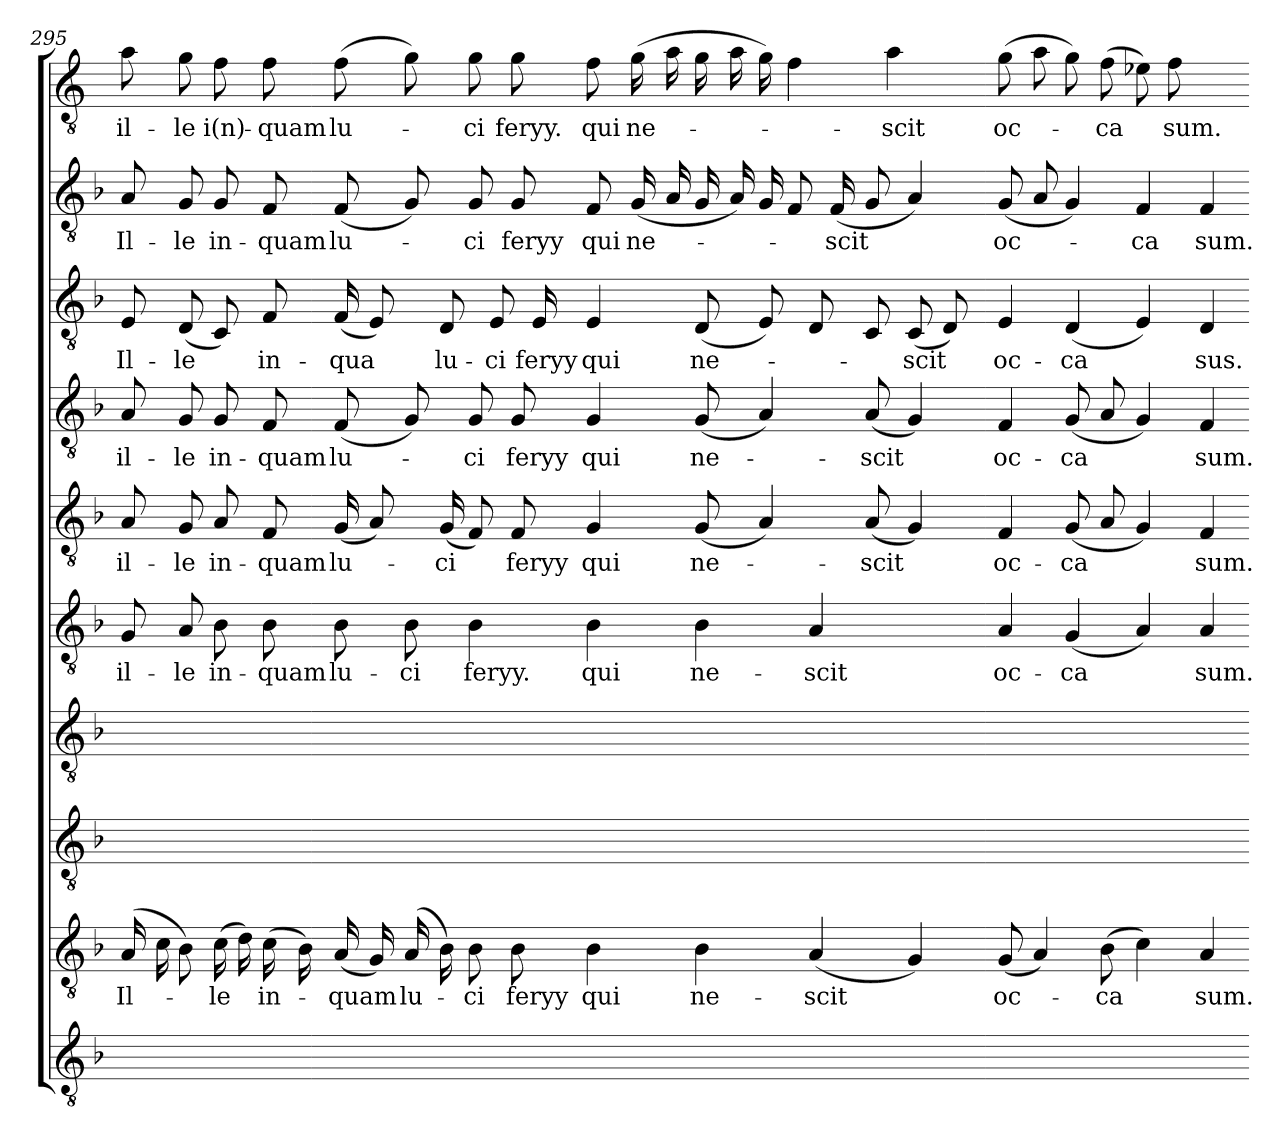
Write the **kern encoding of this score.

**kern	**kern	**text	**kern	**kern	**kern	**text	**kern	**text	**kern	**text	**kern	**text	**kern	**text	**kern	**text
*part10	*part9	*part9	*part8	*part7	*part6	*part6	*part5	*part5	*part4	*part4	*part3	*part3	*part2	*part2	*part1	*part1
*staff10	*staff9	*staff9	*staff8	*staff7	*staff6	*staff6	*staff5	*staff5	*staff4	*staff4	*staff3	*staff3	*staff2	*staff2	*staff1	*staff1
*clefGv2	*clefGv2	*	*clefGv2	*clefGv2	*clefGv2	*	*clefGv2	*	*clefGv2	*	*clefGv2	*	*clefGv2	*	*clefGv2	*
*k[b-]	*k[b-]	*	*k[b-]	*k[b-]	*k[b-]	*	*k[b-]	*	*k[b-]	*	*k[b-]	*	*k[b-]	*	*k[]	*
=295	=295	=295	=295	=295	=295	=295	=295	=295	=295	=295	=295	=295	=295	=295	=295	=295
1ryy	(16A	Il-	1ryy	1ryy	8G	il-	8A	il-	8A	il-	8E	Il-	8A	Il-	8a	il-
.	16c	.	.	.	.	.	.	.	.	.	.	.	.	.	.	.
.	8B-)	.	.	.	8A	-le	8G	-le	8G	-le	(8D	-le	8G	-le	8g	-le
.	(16c	-le	.	.	8B-	in-	8A	in-	8G	in-	8C)	.	8G	in-	8f	i(n)-
.	16d)	.	.	.	.	.	.	.	.	.	.	.	.	.	.	.
.	(16c	in-	.	.	8B-	-quam	8F	-quam	8F	-quam	8F	in-	8F	-quam	8f	-quam
.	16B-)	.	.	.	.	.	.	.	.	.	.	.	.	.	.	.
.	(16A	-quam	.	.	8B-	lu-	(16G	lu-	(8F	lu-	(16F	-qua	(8F	lu-	(8f	lu-
.	16G)	.	.	.	.	.	8A)	.	.	.	8E)	.	.	.	.	.
.	(16A	lu-	.	.	8B-	ci	.	.	8G)	.	.	.	8G)	.	8g)	.
.	16B-)	.	.	.	.	.	(16G	ci	.	.	8D	lu-	.	.	.	.
.	8B-	ci	.	.	4B-	-feryy.	8F)	.	8G	ci	.	.	8G	ci	8g	ci
.	.	.	.	.	.	.	.	.	.	.	8E	ci	.	.	.	.
.	8B-	-feryy	.	.	.	.	8F	-feryy	8G	-feryy	.	.	8G	-feryy	8g	-feryy.
.	.	.	.	.	.	.	.	.	.	.	16E	-feryy	.	.	.	.
=296-	=296-	=296-	=296-	=296-	=296-	=296-	=296-	=296-	=296-	=296-	=296-	=296-	=296-	=296-	=296-	=296-
1ryy	4B-	qui	1ryy	1ryy	4B-	qui	4G	qui	4G	qui	4E	qui	8F	qui	8f	qui
.	.	.	.	.	.	.	.	.	.	.	.	.	(16G	ne-	(16g	ne-
.	.	.	.	.	.	.	.	.	.	.	.	.	16A	.	16a	.
.	4B-	ne-	.	.	4B-	ne-	(8G	ne-	(8G	ne-	(8D	ne-	16G	.	16g	.
.	.	.	.	.	.	.	.	.	.	.	.	.	16A)	.	16a	.
.	.	.	.	.	.	.	4A)	.	4A)	.	8E)	.	16G	.	16g)	.
.	.	.	.	.	.	.	.	.	.	.	.	.	8F	.	4f	.
.	(4A	-scit	.	.	4A	-scit	.	.	.	.	8D	.	.	.	.	.
.	.	.	.	.	.	.	.	.	.	.	.	.	(16F	-scit	.	.
.	.	.	.	.	.	.	(8A	-scit	(8A	-scit	8C	.	8G	.	.	.
.	.	.	.	.	.	.	.	.	.	.	.	.	.	.	4a	-scit
.	4G)	.	.	.	4ryy	.	4G)	.	4G)	.	(8C	-scit	4A)	.	.	.
.	.	.	.	.	.	.	.	.	.	.	8D)	.	.	.	.	.
.	.	.	.	.	.	.	.	.	.	.	.	.	.	.	16ryy	.
=297-	=297-	=297-	=297-	=297-	=297-	=297-	=297-	=297-	=297-	=297-	=297-	=297-	=297-	=297-	=297-	=297-
1ryy	(8G	oc-	1ryy	1ryy	4A	oc-	4F	oc-	4F	oc-	4E	oc-	(8G	oc-	(8g	oc-
.	4A)	.	.	.	.	.	.	.	.	.	.	.	8A	.	8a	.
.	.	.	.	.	(4G	ca	(8G	ca	(8G	ca	(4D	ca	4G)	.	8g)	.
.	(8B-	ca	.	.	.	.	8A	.	8A	.	.	.	.	.	(8f	ca
.	4c)	.	.	.	4A)	.	4G)	.	4G)	.	4E)	.	4F	ca	8e-)	.
.	.	.	.	.	.	.	.	.	.	.	.	.	.	.	8f	-sum.
.	4A	-sum.	.	.	4A	-sum.	4F	-sum.	4F	-sum.	4D	-sus.	4F	-sum.	4ryy	.
=-	=-	=-	=-	=-	=-	=-	=-	=-	=-	=-	=-	=-	=-	=-	=-	=-
*-	*-	*-	*-	*-	*-	*-	*-	*-	*-	*-	*-	*-	*-	*-	*-	*-
